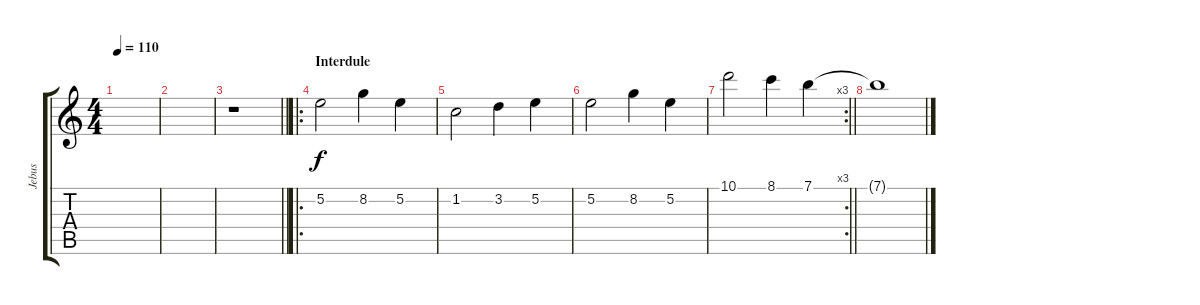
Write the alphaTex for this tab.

\track ("Jebus" "Jebus") {instrument distortionguitar}
\staff {score tabs}
\tuning (E4 B3 G3 D3 A2 E2) {hide}
\ts (4 4)
\tempo 110
\clef g2
\ks c
|
|
\barLineRight lightlight
r.1 |
\ro
\section ("" "Interdule")
5.2.2 8.2.4 5.2.4 |
1.2.2 3.2.4 5.2.4 |
5.2.2 8.2.4 5.2.4 |
\rc 3
\barLineRight lightlight
10.1.2 8.1.4 7.1.4 |
7.1{t}.1
